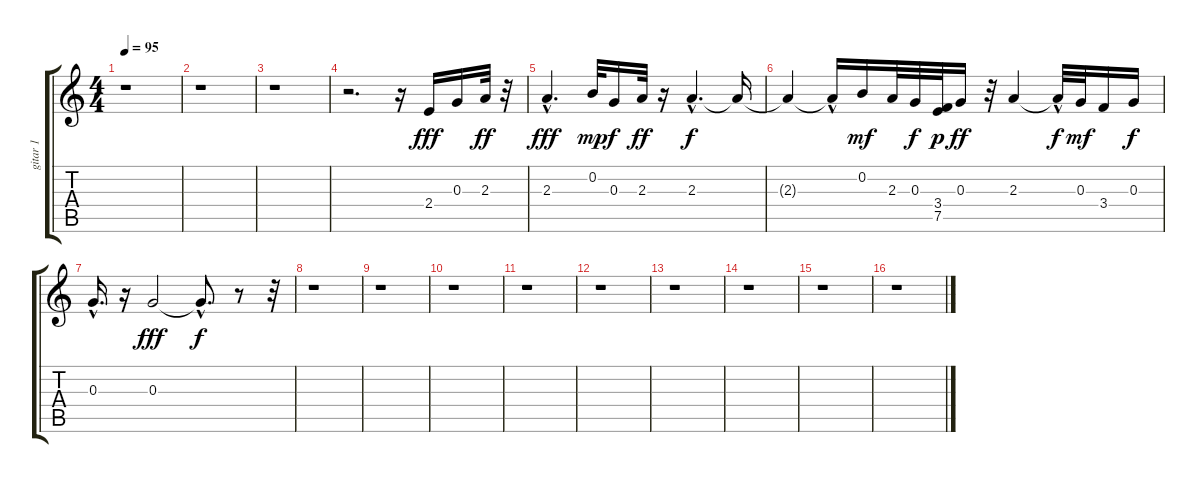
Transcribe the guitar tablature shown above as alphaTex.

\track ("gitar 1" "gitar 1") {instrument acousticguitarsteel}
\staff {score tabs}
\tuning (E4 B3 G3 D3 A2 E2) {hide}
\ts (4 4)
\tempo 95
\clef g2
\ks c
r.1{dy ff} |
r.1 |
r.1 |
r.2{d} r.16 2.4.16{dy fff instrument guitarharmonics} 0.3.16 2.3.32{dy ff} r.32 |
2.3{hac}.4{d dy fff} 0.2.32{dy mp} 0.3.16{dy f} 2.3.32{dy ff} r.16 2.3{hac}.4{d dy f} 2.3{t}.16 |
2.3{t}.4 2.3{hac t}.16 0.2.16{dy mf} 2.3.32 0.3.32{dy f} (3.4 7.5).32{dy p} 0.3.16{dy ff} r.32 2.3.4 2.3{hac t}.32{dy f} 0.3.32{dy mf} 3.4.16 0.3.16{dy f} |
0.3{hac}.16{d} r.16 0.3.2{dy fff} 0.3{hac t}.8{d dy f} r.8 r.32 |
r.1 |
r.1 |
r.1 |
r.1 |
r.1 |
r.1 |
r.1 |
r.1 |
r.1
